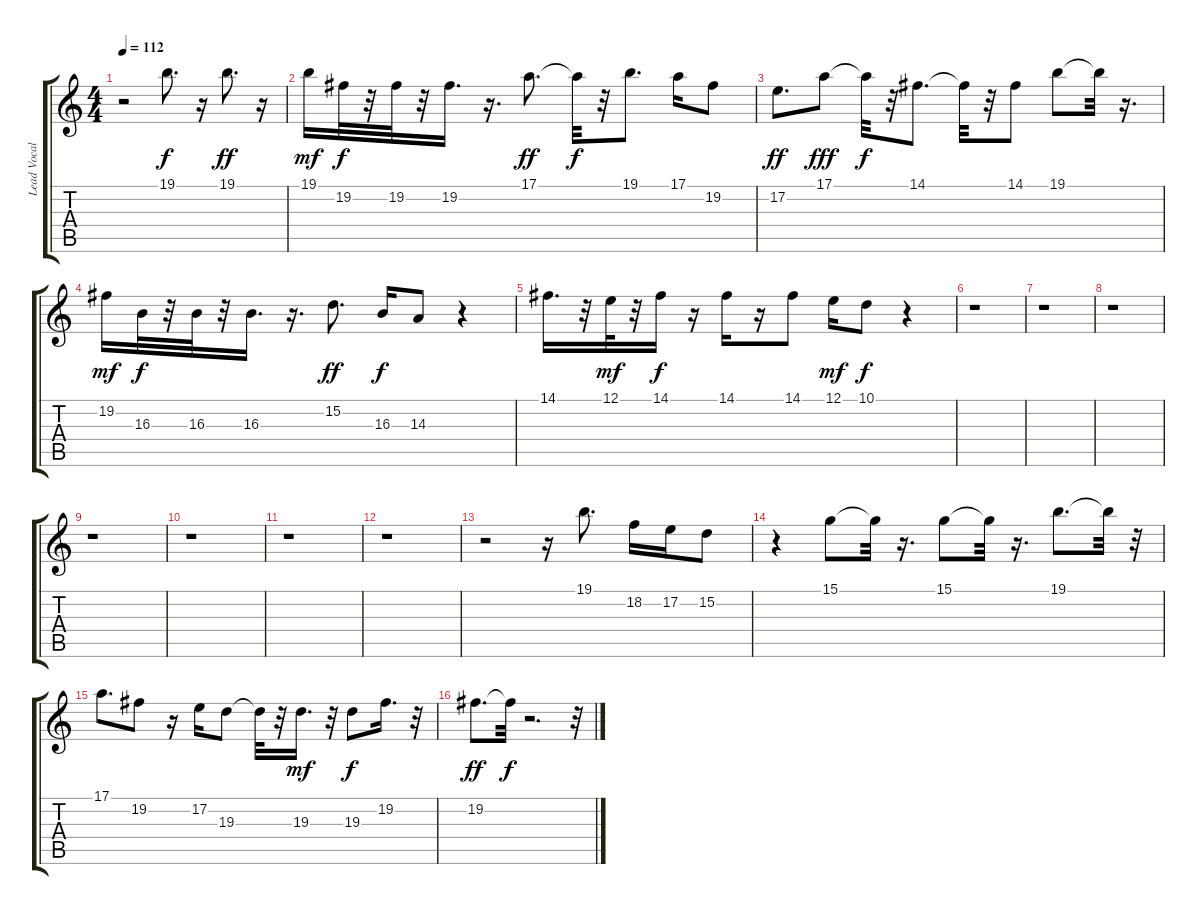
\track ("Lead Vocal" "Lead Vocal") {instrument panflute}
\staff {score tabs}
\tuning (E4 B3 G3 D3 A2 E2) {hide}
\ts (4 4)
\tempo 112
\clef g2
\ks c
r.2{dy f} 19.1.8{d} r.16 19.1.8{d dy ff} r.16 |
19.1.16{dy mf} 19.2.32{dy f} r.32 19.2.32 r.32 19.2.16{d} r.16{d} 17.1.8{d dy ff} 17.1{t}.32{dy f} r.32 19.1.8{d} 17.1.16 19.2.8 |
17.2.8{d dy ff} 17.1.8{dy fff} 17.1{t}.32{dy f} r.32 14.1.8{d} 14.1{t}.32 r.32 14.1.8 19.1.8 19.1{t}.32 r.16{d} |
19.2.16{dy mf} 16.3.32{dy f} r.32 16.3.32 r.32 16.3.16{d} r.16{d} 15.2.8{d dy ff} 16.3.16{dy f} 14.3.8 r.4 |
14.1.16{d} r.32 12.1.32{dy mf} r.32 14.1.16{dy f} r.16 14.1.16 r.16 14.1.8 12.1.16{dy mf} 10.1.8{dy f} r.4 |
r.1 |
r.1 |
r.1 |
r.1 |
r.1 |
r.1 |
r.1 |
r.2 r.16 19.1.8{d} 18.2.16 17.2.16 15.2.8 |
r.4 15.1.8 15.1{t}.32 r.16{d} 15.1.8 15.1{t}.32 r.16{d} 19.1.8{d} 19.1{t}.32 r.32 |
17.1.8{d} 19.2.8 r.16 17.2.16 19.3.8 19.3{t}.32 r.32 19.3.16{d dy mf} r.32 19.3.8{dy f} 19.2.16{d} r.32 |
19.2.8{d dy ff} 19.2{t}.32{dy f} r.2{d} r.32
